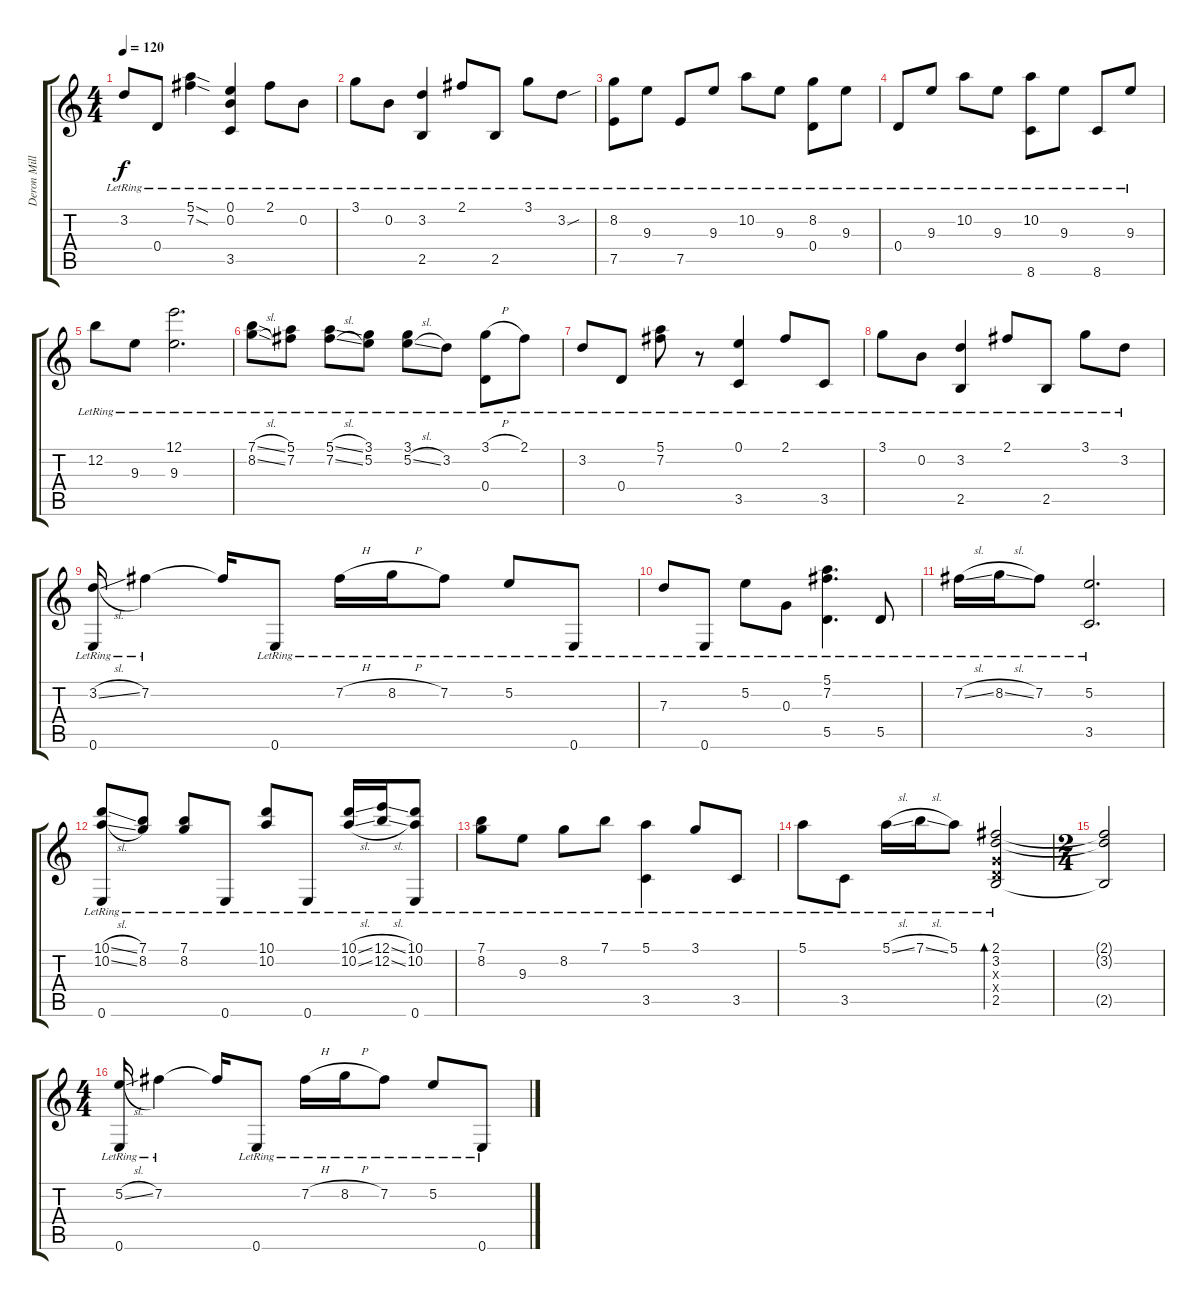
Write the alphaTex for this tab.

\track ("Deron Miller" "Deron Mill") {instrument acousticguitarsteel}
\staff {score tabs}
\tuning (E4 B3 G3 D3 A2 E2) {hide}
\ts (4 4)
\tempo 120
\clef g2
\ks c
3.2{lr}.8{dy f} 0.4{lr}.8 (5.1{sod lr} 7.2{sod lr}).4 (0.1{lr} 0.2{lr} 3.5{lr}).4 2.1{lr}.8 0.2{lr}.8 |
3.1{lr}.8 0.2{lr}.8 (3.2{lr} 2.5{lr}).4 2.1{lr}.8 2.5{lr}.8 3.1{lr}.8 3.2{sou lr}.8 |
(8.2{lr} 7.5{lr}).8 9.3{lr}.8 7.5{lr}.8 9.3{lr}.8 10.2{lr}.8 9.3{lr}.8 (8.2{lr} 0.4{lr}).8 9.3{lr}.8 |
0.4{lr}.8 9.3{lr}.8 10.2{lr}.8 9.3{lr}.8 (10.2{lr} 8.6{lr}).8 9.3{lr}.8 8.6{lr}.8 9.3{lr}.8 |
12.2{lr}.8 9.3{lr}.8 (12.1{lr} 9.3{lr}).2{d} |
(7.1{sl lr} 8.2{sl lr}).8 (5.1{lr} 7.2{lr}).8 (5.1{sl lr} 7.2{sl lr}).8 (3.1{lr} 5.2{lr}).8 (3.1{lr} 5.2{sl lr}).8 3.2{lr}.8 (3.1{h lr} 0.4{lr}).8 2.1{lr}.8 |
3.2{lr}.8 0.4{lr}.8 (5.1{lr} 7.2{lr}).8 r.8 (0.1{lr} 3.5{lr}).4 2.1{lr}.8 3.5{lr}.8 |
3.1{lr}.8 0.2{lr}.8 (3.2{lr} 2.5{lr}).4 2.1{lr}.8 2.5{lr}.8 3.1{lr}.8 3.2{lr}.8 |
(3.2{sl lr} 0.6{lr}).16 7.2{lr}.4 7.2{t}.16 0.6{lr}.8 7.2{h lr}.16 8.2{h lr}.16 7.2{lr}.8 5.2{lr}.8 0.6{lr}.8 |
7.3{lr}.8 0.6{lr}.8 5.2{lr}.8 0.3{lr}.8 (5.1{lr} 7.2{lr} 5.5{lr}).4{d} 5.5{lr}.8 |
7.2{sl lr}.16 8.2{sl lr}.16 7.2{lr}.8 (5.2{lr} 3.5{lr}).2{d} |
(10.1{sl lr} 10.2{sl lr} 0.6{lr}).8 (7.1{lr} 8.2{lr}).8 (7.1{lr} 8.2{lr}).8 0.6{lr}.8 (10.1{lr} 10.2{lr}).8 0.6{lr}.8 (10.1{sl lr} 10.2{sl lr}).16 (12.1{sl lr} 12.2{sl lr}).16 (10.1 10.2 0.6{lr}).8 |
(7.1{lr} 8.2{lr}).8 9.3{lr}.8 8.2{lr}.8 7.1{lr}.8 (5.1{lr} 3.5{lr}).4 3.1{lr}.8 3.5{lr}.8 |
5.1{lr}.8 3.5{lr}.8 5.1{sl lr}.16 7.1{sl lr}.16 5.1{lr}.8 (2.1{lr} 3.2{lr} 0.3{x} 0.4{x} 2.5{lr}).2{bd 240} |
\ts (2 4)
(2.1{t} 3.2{t} 2.5{t}).2 |
\ts (4 4)
(5.2{sl lr} 0.6{lr}).16 7.2{lr}.4 7.2{t}.16 0.6{lr}.8 7.2{h lr}.16 8.2{h lr}.16 7.2{lr}.8 5.2{lr}.8 0.6{lr}.8
